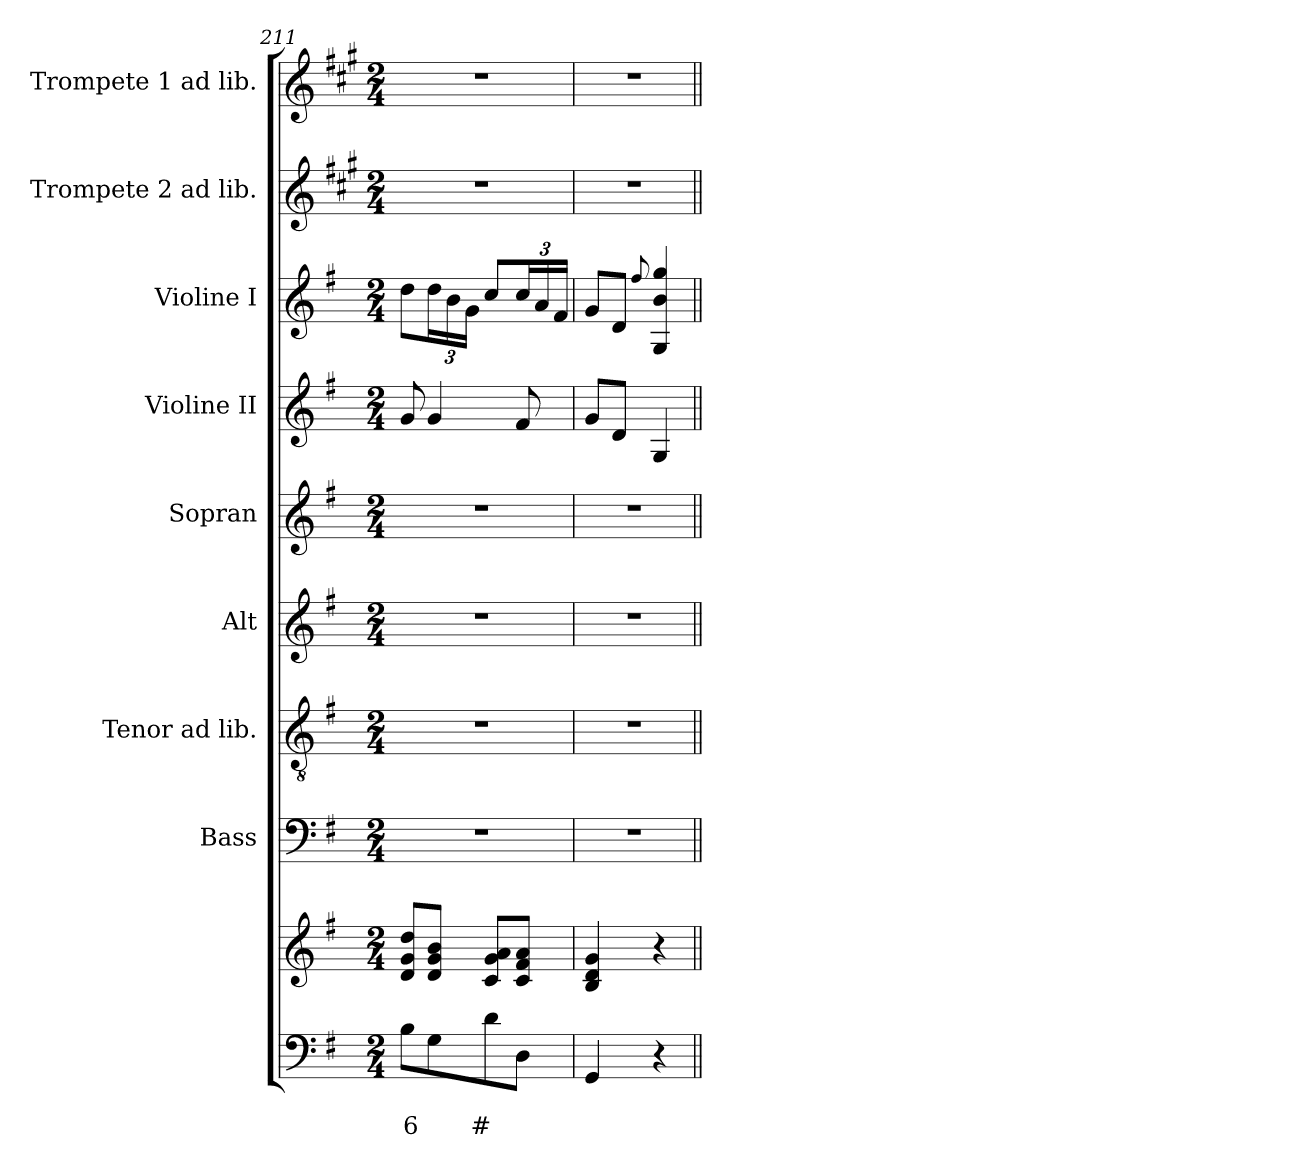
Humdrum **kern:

**kern	**text	**text	**kern	**kern	**kern	**kern	**kern	**kern	**kern	**kern	**kern
*part9	*part9	*part9	*part9	*part8	*part7	*part6	*part5	*part4	*part3	*part2	*part1
*staff10	*staff10	*staff10	*staff9	*staff8	*staff7	*staff6	*staff5	*staff4	*staff3	*staff2	*staff1
*	*	*	*	*I"Bass	*I"Tenor ad lib.	*I"Alt	*I"Sopran	*I"Violine II	*I"Violine I	*I"Trompete 2 ad lib.	*I"Trompete 1 ad lib.
*	*	*	*	*I'B.	*I'T.	*I'A.	*I'S.	*I'Vl. II	*I'Vl. I	*I'Trp. 2	*I'Trp. 1
*clefF4	*	*	*clefG2	*clefF4	*clefGv2	*clefG2	*clefG2	*clefG2	*clefG2	*clefG2	*clefG2
*	*	*	*	*	*	*	*	*	*	*ITrd1c2	*ITrd1c2
*k[f#]	*	*	*k[f#]	*k[f#]	*k[f#]	*k[f#]	*k[f#]	*k[f#]	*k[f#]	*k[f#]	*k[f#]
*G:	*	*	*G:	*G:	*G:	*G:	*G:	*G:	*G:	*G:	*G:
*M2/4	*	*	*M2/4	*M2/4	*M2/4	*M2/4	*M2/4	*M2/4	*M2/4	*M2/4	*M2/4
=211	=211	=211	=211	=211	=211	=211	=211	=211	=211	=211	=211
!	!	!LO:LY:b	!	!	!	!	!	!	!	!	!
8B\L	.	6	8d/ 8g/ 8dd/L	2r	2r	2r	2r	8g/	8dd\L	2r	2r
8G\	.	.	8d/ 8g/ 8b/J	.	.	.	.	4g/	24dd\L	.	.
.	.	.	.	.	.	.	.	.	24b\	.	.
.	.	.	.	.	.	.	.	.	24g\JJ	.	.
!	!	!LO:LY:b	!	!	!	!	!	!	!	!	!
8d\	.	#	8c/ 8g/ 8a/L	.	.	.	.	.	8cc/L	.	.
8D\J	.	.	8c/ 8f#/ 8a/J	.	.	.	.	8f#/	24cc/L	.	.
.	.	.	.	.	.	.	.	.	24a/	.	.
.	.	.	.	.	.	.	.	.	24f#/JJ	.	.
=212	=212	=212	=212	=212	=212	=212	=212	=212	=212	=212	=212
4GG/	.	.	4B/ 4d/ 4g/	2r	2r	2r	2r	8g/L	8g/L	2r	2r
.	.	.	.	.	.	.	.	8d/J	8d/J	.	.
.	.	.	.	.	.	.	.	.	8qqff#/	.	.
4r	.	.	4r	.	.	.	.	4G/	4G/ 4b/ 4gg/	.	.
=||	=||	=||	=||	=||	=||	=||	=||	=||	=||	=||	=||
*-	*-	*-	*-	*-	*-	*-	*-	*-	*-	*-	*-
